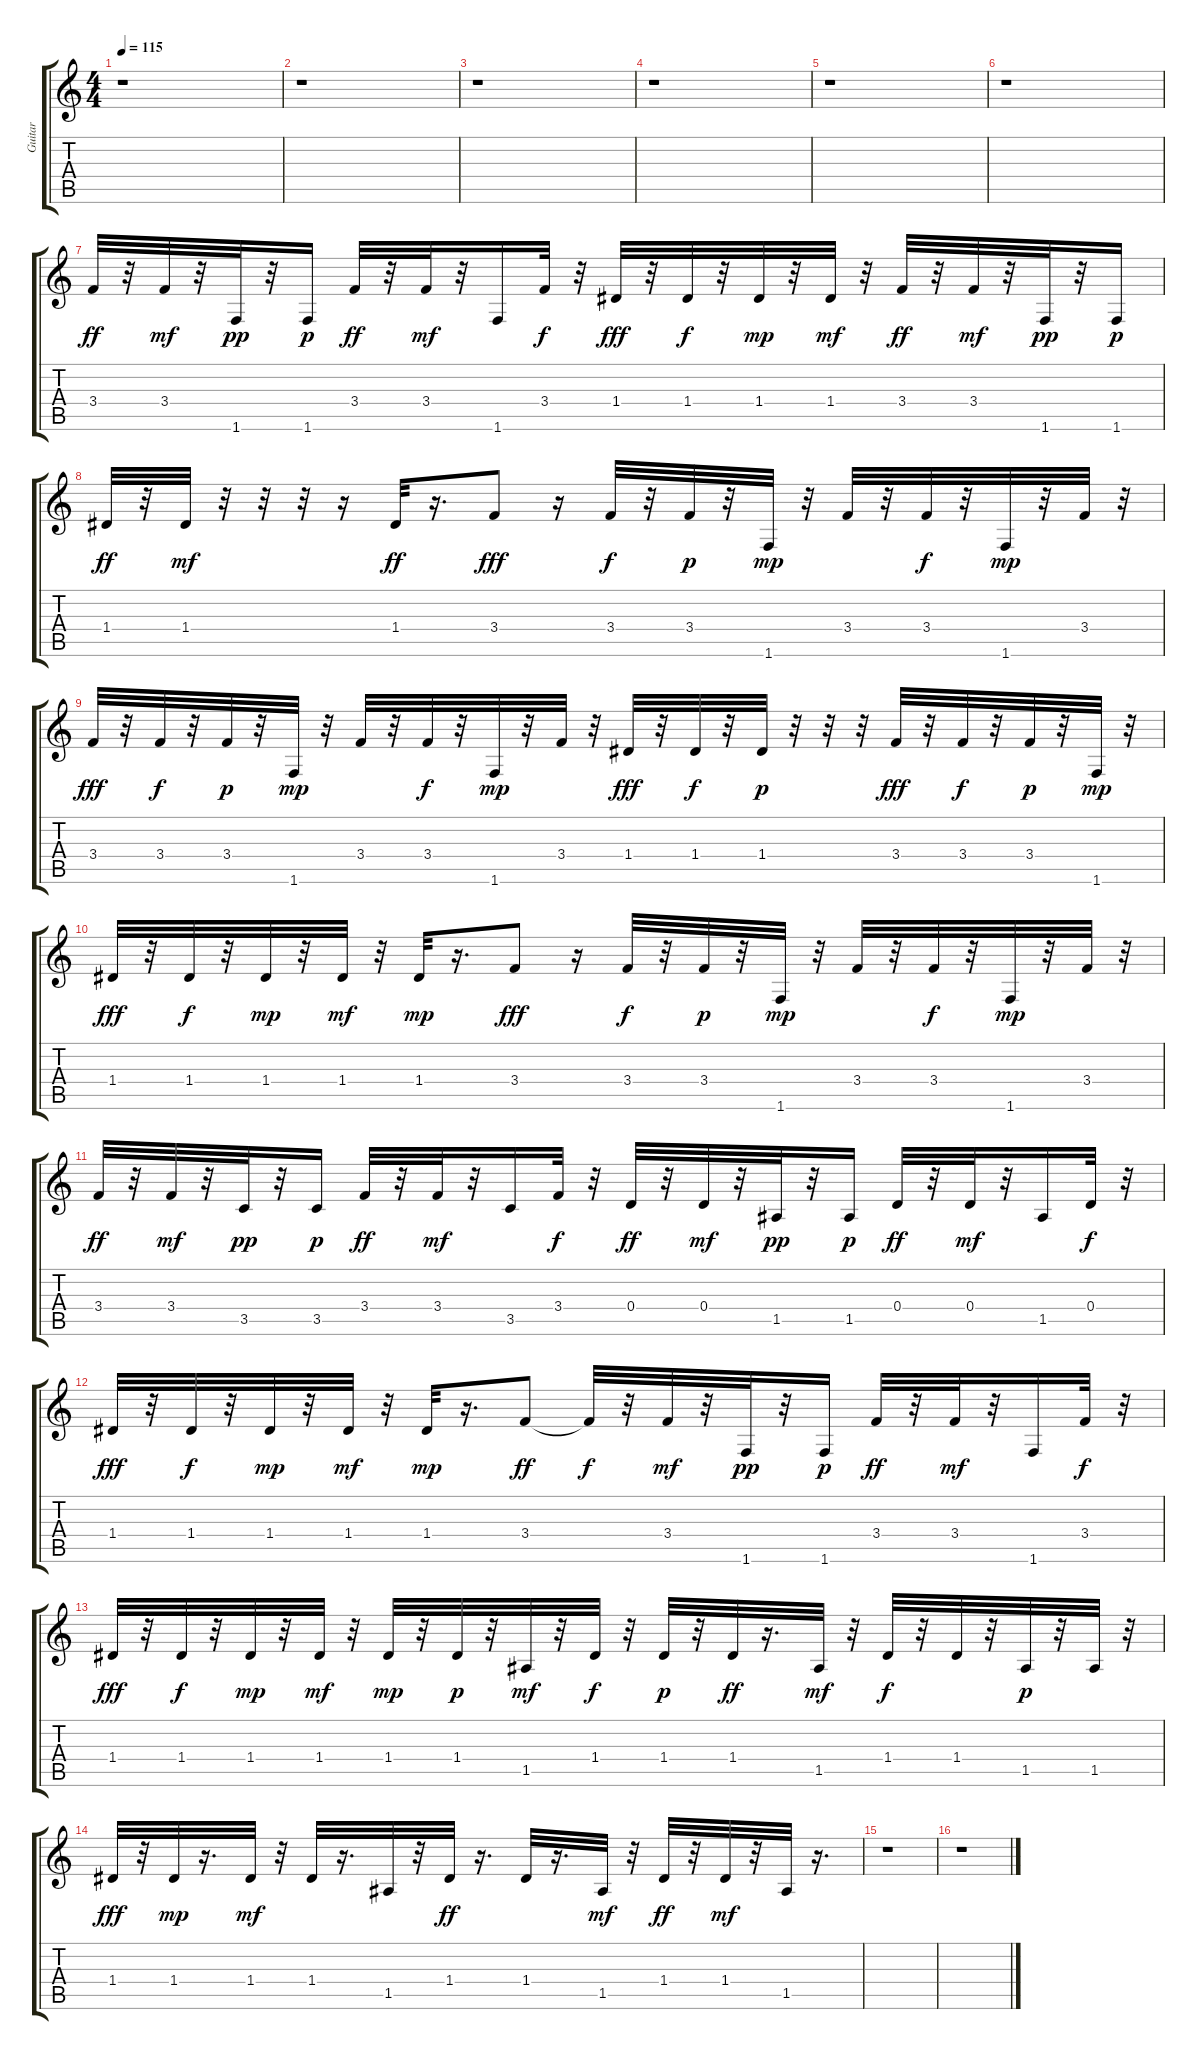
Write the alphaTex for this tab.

\track ("Guitar" "Guitar") {instrument electricguitarmuted}
\staff {score tabs}
\tuning (E4 B3 G3 D3 A2 E2) {hide}
\ts (4 4)
\tempo 115
\clef g2
\ks c
r.1{dy ff} |
r.1 |
r.1 |
r.1 |
r.1 |
r.1 |
3.4.32 r.32 3.4.32{dy mf} r.32 1.6.32{dy pp} r.32 1.6.16{dy p} 3.4.32{dy ff} r.32 3.4.32{dy mf} r.32 1.6.16 3.4.32{dy f} r.32 1.4.32{dy fff} r.32 1.4.32{dy f} r.32 1.4.32{dy mp} r.32 1.4.32{dy mf} r.32 3.4.32{dy ff} r.32 3.4.32{dy mf} r.32 1.6.32{dy pp} r.32 1.6.16{dy p} |
1.4.32{dy ff} r.32 1.4.32{dy mf} r.32 r.32 r.32 r.16 1.4.32{dy ff} r.16{d} 3.4.8{dy fff} r.16 3.4.32{dy f} r.32 3.4.32{dy p} r.32 1.6.32{dy mp} r.32 3.4.32 r.32 3.4.32{dy f} r.32 1.6.32{dy mp} r.32 3.4.32 r.32 |
3.4.32{dy fff} r.32 3.4.32{dy f} r.32 3.4.32{dy p} r.32 1.6.32{dy mp} r.32 3.4.32 r.32 3.4.32{dy f} r.32 1.6.32{dy mp} r.32 3.4.32 r.32 1.4.32{dy fff} r.32 1.4.32{dy f} r.32 1.4.32{dy p} r.32 r.32 r.32 3.4.32{dy fff} r.32 3.4.32{dy f} r.32 3.4.32{dy p} r.32 1.6.32{dy mp} r.32 |
1.4.32{dy fff} r.32 1.4.32{dy f} r.32 1.4.32{dy mp} r.32 1.4.32{dy mf} r.32 1.4.32{dy mp} r.16{d} 3.4.8{dy fff} r.16 3.4.32{dy f} r.32 3.4.32{dy p} r.32 1.6.32{dy mp} r.32 3.4.32 r.32 3.4.32{dy f} r.32 1.6.32{dy mp} r.32 3.4.32 r.32 |
3.4.32{dy ff} r.32 3.4.32{dy mf} r.32 3.5.32{dy pp} r.32 3.5.16{dy p} 3.4.32{dy ff} r.32 3.4.32{dy mf} r.32 3.5.16 3.4.32{dy f} r.32 0.4.32{dy ff} r.32 0.4.32{dy mf} r.32 1.5.32{dy pp} r.32 1.5.16{dy p} 0.4.32{dy ff} r.32 0.4.32{dy mf} r.32 1.5.16 0.4.32{dy f} r.32 |
1.4.32{dy fff} r.32 1.4.32{dy f} r.32 1.4.32{dy mp} r.32 1.4.32{dy mf} r.32 1.4.32{dy mp} r.16{d} 3.4.8{dy ff} 3.4{t}.32{dy f} r.32 3.4.32{dy mf} r.32 1.6.32{dy pp} r.32 1.6.16{dy p} 3.4.32{dy ff} r.32 3.4.32{dy mf} r.32 1.6.16 3.4.32{dy f} r.32 |
1.4.32{dy fff} r.32 1.4.32{dy f} r.32 1.4.32{dy mp} r.32 1.4.32{dy mf} r.32 1.4.32{dy mp} r.32 1.4.32{dy p} r.32 1.5.32{dy mf} r.32 1.4.32{dy f} r.32 1.4.32{dy p} r.32 1.4.32{dy ff} r.16{d} 1.5.32{dy mf} r.32 1.4.32{dy f} r.32 1.4.32 r.32 1.5.32{dy p} r.32 1.5.32 r.32 |
1.4.32{dy fff} r.32 1.4.32{dy mp} r.16{d} 1.4.32{dy mf} r.32 1.4.32 r.16{d} 1.5.32 r.32 1.4.32{dy ff} r.16{d} 1.4.32 r.16{d} 1.5.32{dy mf} r.32 1.4.32{dy ff} r.32 1.4.32{dy mf} r.32 1.5.32 r.16{d} |
r.1 |
r.1
